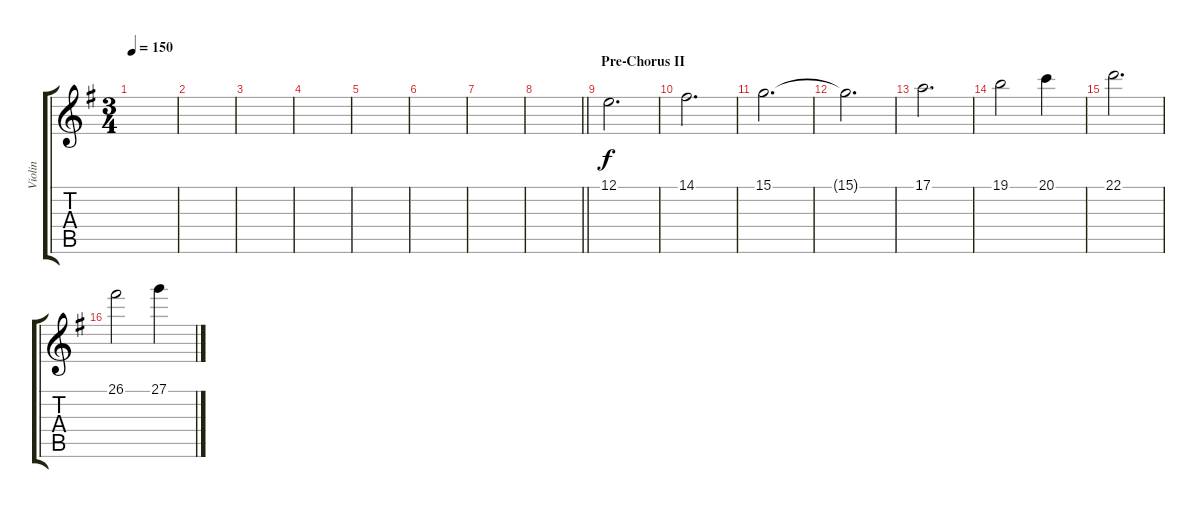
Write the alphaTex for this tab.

\track ("Violin" "Violin") {instrument violin}
\staff {score tabs}
\tuning (E4 B3 G3 D3 A2 E2) {hide}
\ts (3 4)
\tempo 150
\clef g2
\ks g
|
|
|
|
|
|
|
\barLineRight lightlight
|
\section ("" "Pre-Chorus II")
12.1.2{d} |
14.1.2{d} |
15.1.2{d} |
15.1{t}.2{d} |
17.1.2{d} |
19.1.2 20.1.4 |
22.1.2{d} |
26.1.2 27.1.4
